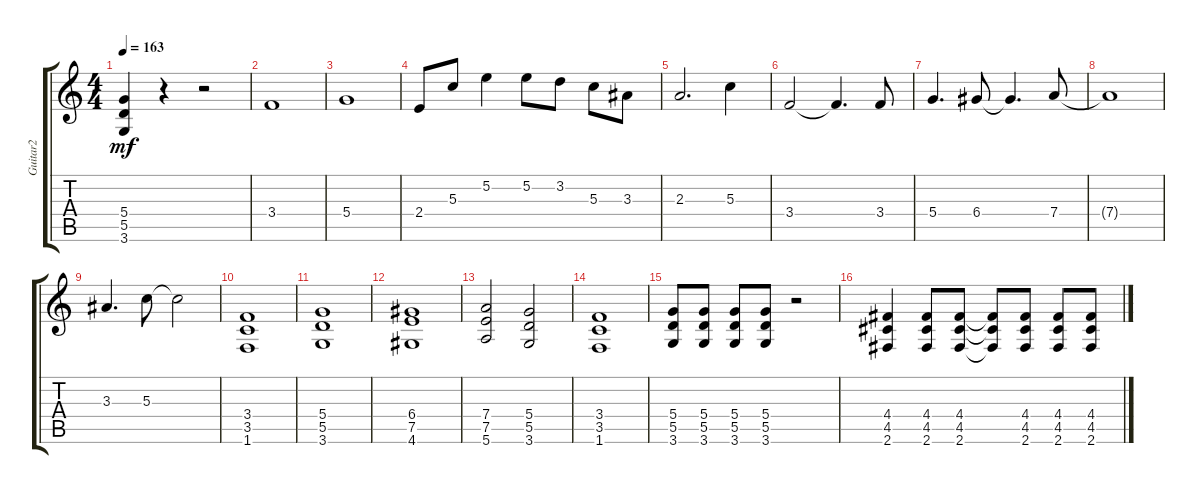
\track ("Guitar2" "Guitar2") {instrument electricguitarclean}
\staff {score tabs}
\tuning (E4 B3 G3 D3 A2 E2) {hide}
\ts (4 4)
\tempo 163
\clef g2
\ks c
(5.4 5.5 3.6).4{dy mf} r.4 r.2 |
3.4.1 |
5.4.1 |
2.4.8 5.3.8 5.2.4 5.2.8 3.2.8 5.3.8 3.3.8 |
2.3.2{d} 5.3.4 |
3.4.2 3.4{t}.4{d} 3.4.8 |
5.4.4{d} 6.4.8 6.4{t}.4{d} 7.4.8 |
7.4{t}.1 |
3.3.4{d} 5.3.8 5.3{t}.2 |
(3.4 3.5 1.6).1 |
(5.4 5.5 3.6).1 |
(6.4 7.5 4.6).1 |
(7.4 7.5 5.6).2 (5.4 5.5 3.6).2 |
(3.4 3.5 1.6).1 |
(5.4 5.5 3.6).8 (5.4 5.5 3.6).8 (5.4 5.5 3.6).8 (5.4 5.5 3.6).8 r.2 |
(4.4 4.5 2.6).4 (4.4 4.5 2.6).8 (4.4 4.5 2.6).8 (4.4{t} 4.5{t} 2.6{t}).8 (4.4 4.5 2.6).8 (4.4 4.5 2.6).8 (4.4 4.5 2.6).8
